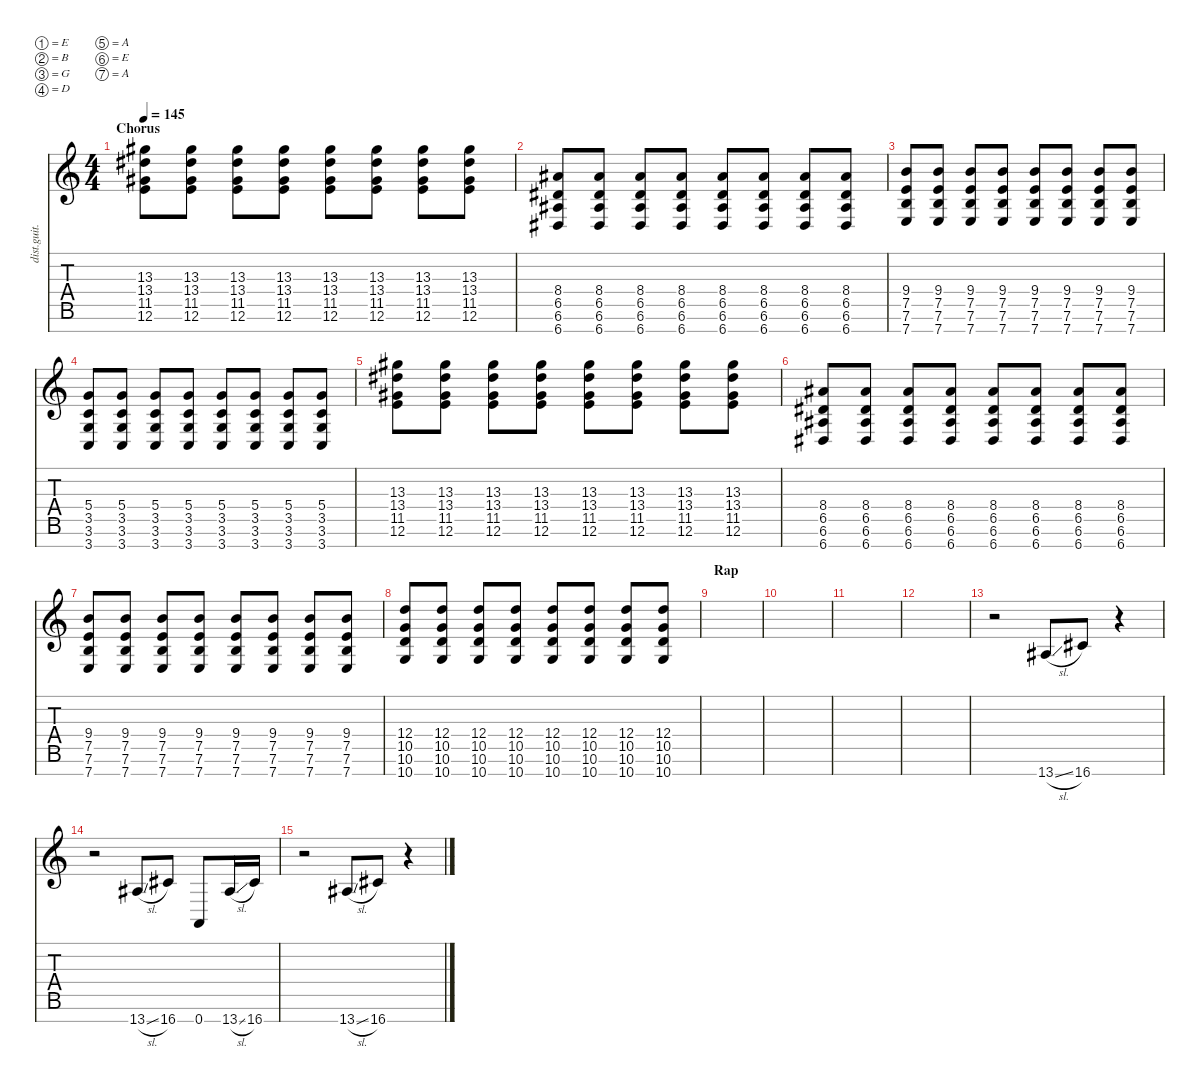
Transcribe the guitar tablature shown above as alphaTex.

\defaultSystemsLayout 4
\hideDynamics
\bracketExtendMode nobrackets
\track ("Distortion Guitar - Zoli" "dist.guit.") {instrument distortionguitar}
\staff {score tabs}
\tuning (E4 B3 G3 D3 A2 E2 A1)
\ts (4 4)
\section ("" "Chorus")
\tempo 145
\clef g2
\ks c
(12.6 11.5{acc #} 13.4{acc #} 13.3{acc #}).8{dy mf} (12.6 11.5{acc #} 13.4{acc #} 13.3{acc #}).8 (12.6 11.5{acc #} 13.4{acc #} 13.3{acc #}).8 (12.6 11.5{acc #} 13.4{acc #} 13.3{acc #}).8 (12.6 11.5{acc #} 13.4{acc #} 13.3{acc #}).8 (12.6 11.5{acc #} 13.4{acc #} 13.3{acc #}).8 (12.6 11.5{acc #} 13.4{acc #} 13.3{acc #}).8 (12.6 11.5{acc #} 13.4{acc #} 13.3{acc #}).8 |
(6.7{acc #} 6.6{acc #} 6.5{acc #} 8.4{acc #}).8 (6.7{acc #} 6.6{acc #} 6.5{acc #} 8.4{acc #}).8 (6.7{acc #} 6.6{acc #} 6.5{acc #} 8.4{acc #}).8 (6.7{acc #} 6.6{acc #} 6.5{acc #} 8.4{acc #}).8 (6.7{acc #} 6.6{acc #} 6.5{acc #} 8.4{acc #}).8 (6.7{acc #} 6.6{acc #} 6.5{acc #} 8.4{acc #}).8 (6.7{acc #} 6.6{acc #} 6.5{acc #} 8.4{acc #}).8 (6.7{acc #} 6.6{acc #} 6.5{acc #} 8.4{acc #}).8 |
(7.7 7.6 7.5 9.4).8 (7.7 7.6 7.5 9.4).8 (7.7 7.6 7.5 9.4).8 (7.7 7.6 7.5 9.4).8 (7.7 7.6 7.5 9.4).8 (7.7 7.6 7.5 9.4).8 (7.7 7.6 7.5 9.4).8 (7.7 7.6 7.5 9.4).8 |
(3.7 3.6 3.5 5.4).8 (3.7 3.6 3.5 5.4).8 (3.7 3.6 3.5 5.4).8 (3.7 3.6 3.5 5.4).8 (3.7 3.6 3.5 5.4).8 (3.7 3.6 3.5 5.4).8 (3.7 3.6 3.5 5.4).8 (3.7 3.6 3.5 5.4).8 |
(12.6 11.5{acc #} 13.4{acc #} 13.3{acc #}).8 (12.6 11.5{acc #} 13.4{acc #} 13.3{acc #}).8 (12.6 11.5{acc #} 13.4{acc #} 13.3{acc #}).8 (12.6 11.5{acc #} 13.4{acc #} 13.3{acc #}).8 (12.6 11.5{acc #} 13.4{acc #} 13.3{acc #}).8 (12.6 11.5{acc #} 13.4{acc #} 13.3{acc #}).8 (12.6 11.5{acc #} 13.4{acc #} 13.3{acc #}).8 (12.6 11.5{acc #} 13.4{acc #} 13.3{acc #}).8 |
(6.7{acc #} 6.6{acc #} 6.5{acc #} 8.4{acc #}).8 (6.7{acc #} 6.6{acc #} 6.5{acc #} 8.4{acc #}).8 (6.7{acc #} 6.6{acc #} 6.5{acc #} 8.4{acc #}).8 (6.7{acc #} 6.6{acc #} 6.5{acc #} 8.4{acc #}).8 (6.7{acc #} 6.6{acc #} 6.5{acc #} 8.4{acc #}).8 (6.7{acc #} 6.6{acc #} 6.5{acc #} 8.4{acc #}).8 (6.7{acc #} 6.6{acc #} 6.5{acc #} 8.4{acc #}).8 (6.7{acc #} 6.6{acc #} 6.5{acc #} 8.4{acc #}).8 |
(7.7 7.6 7.5 9.4).8 (7.7 7.6 7.5 9.4).8 (7.7 7.6 7.5 9.4).8 (7.7 7.6 7.5 9.4).8 (7.7 7.6 7.5 9.4).8 (7.7 7.6 7.5 9.4).8 (7.7 7.6 7.5 9.4).8 (7.7 7.6 7.5 9.4).8 |
(10.7 10.6 10.5 12.4).8 (10.7 10.6 10.5 12.4).8 (10.7 10.6 10.5 12.4).8 (10.7 10.6 10.5 12.4).8 (10.7 10.6 10.5 12.4).8 (10.7 10.6 10.5 12.4).8 (10.7 10.6 10.5 12.4).8 (10.7 10.6 10.5 12.4).8 |
\section ("" "Rap")
|
|
|
|
r.2 13.7{sl acc #}.8 16.7{acc #}.8 r.4 |
r.2 13.7{sl acc #}.8 16.7{acc #}.8 0.7.8 13.7{sl acc #}.16 16.7{acc #}.16 |
r.2 13.7{sl acc #}.8 16.7{acc #}.8 r.4
